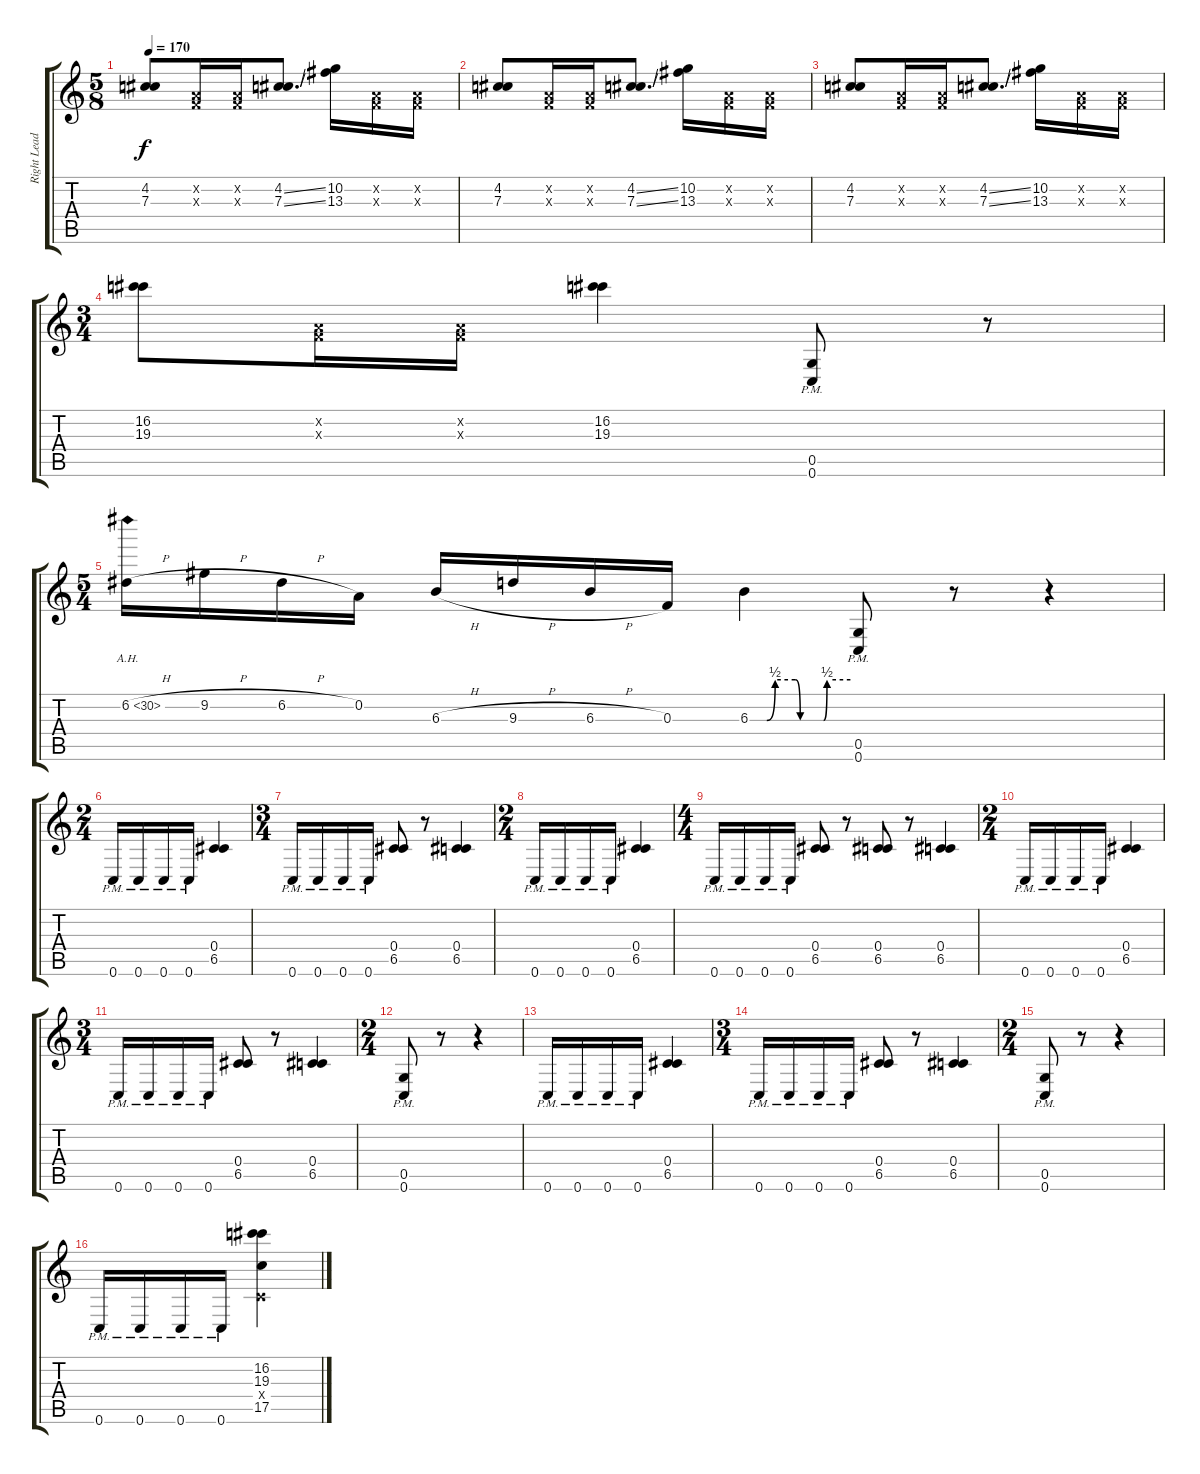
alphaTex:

\track ("Right Lead Guitar" "Right Lead") {instrument distortionguitar}
\staff {score tabs}
\tuning (D4 A3 F3 C3 G2 C2) {hide}
\ts (5 8)
\tempo 170
\clef g2
\ks c
(4.2 7.3).8{dy f} (0.2{x} 0.3{x}).16 (0.2{x} 0.3{x}).16 (4.2{ss} 7.3{ss}).8{d} (10.2 13.3).16 (0.2{x} 0.3{x}).16 (0.2{x} 0.3{x}).16 |
(4.2 7.3).8 (0.2{x} 0.3{x}).16 (0.2{x} 0.3{x}).16 (4.2{ss} 7.3{ss}).8{d} (10.2 13.3).16 (0.2{x} 0.3{x}).16 (0.2{x} 0.3{x}).16 |
(4.2 7.3).8 (0.2{x} 0.3{x}).16 (0.2{x} 0.3{x}).16 (4.2{ss} 7.3{ss}).8{d} (10.2 13.3).16 (0.2{x} 0.3{x}).16 (0.2{x} 0.3{x}).16 |
\ts (3 4)
(16.2 19.3).8 (0.2{x} 0.3{x}).16 (0.2{x} 0.3{x}).16 (16.2 19.3).4 (0.5{pm} 0.6{pm}).8 r.8 |
\ts (5 4)
6.2{ah 24 h}.16 9.2{h}.16 6.2{h}.16 0.2.16 6.3{h}.16 9.3{h}.16 6.3{h}.16 0.3.16 6.3{be (custom 0 0 10 0 15 2 27 2 30 0 44 0 46 2 60 2)}.4 (0.5{pm} 0.6{pm}).8 r.8 r.4 |
\ts (2 4)
0.6{pm}.16 0.6{pm}.16 0.6{pm}.16 0.6{pm}.16 (0.4 6.5).4 |
\ts (3 4)
0.6{pm}.16 0.6{pm}.16 0.6{pm}.16 0.6{pm}.16 (0.4 6.5).8 r.8 (0.4 6.5).4 |
\ts (2 4)
0.6{pm}.16 0.6{pm}.16 0.6{pm}.16 0.6{pm}.16 (0.4 6.5).4 |
\ts (4 4)
0.6{pm}.16 0.6{pm}.16 0.6{pm}.16 0.6{pm}.16 (0.4 6.5).8 r.8 (0.4 6.5).8 r.8 (0.4 6.5).4 |
\ts (2 4)
0.6{pm}.16 0.6{pm}.16 0.6{pm}.16 0.6{pm}.16 (0.4 6.5).4 |
\ts (3 4)
0.6{pm}.16 0.6{pm}.16 0.6{pm}.16 0.6{pm}.16 (0.4 6.5).8 r.8 (0.4 6.5).4 |
\ts (2 4)
(0.5{pm} 0.6{pm}).8 r.8 r.4 |
0.6{pm}.16 0.6{pm}.16 0.6{pm}.16 0.6{pm}.16 (0.4 6.5).4 |
\ts (3 4)
0.6{pm}.16 0.6{pm}.16 0.6{pm}.16 0.6{pm}.16 (0.4 6.5).8 r.8 (0.4 6.5).4 |
\ts (2 4)
(0.5{pm} 0.6{pm}).8 r.8 r.4 |
0.6{pm}.16 0.6{pm}.16 0.6{pm}.16 0.6{pm}.16 (16.2 19.3 0.4{x} 17.5).4
